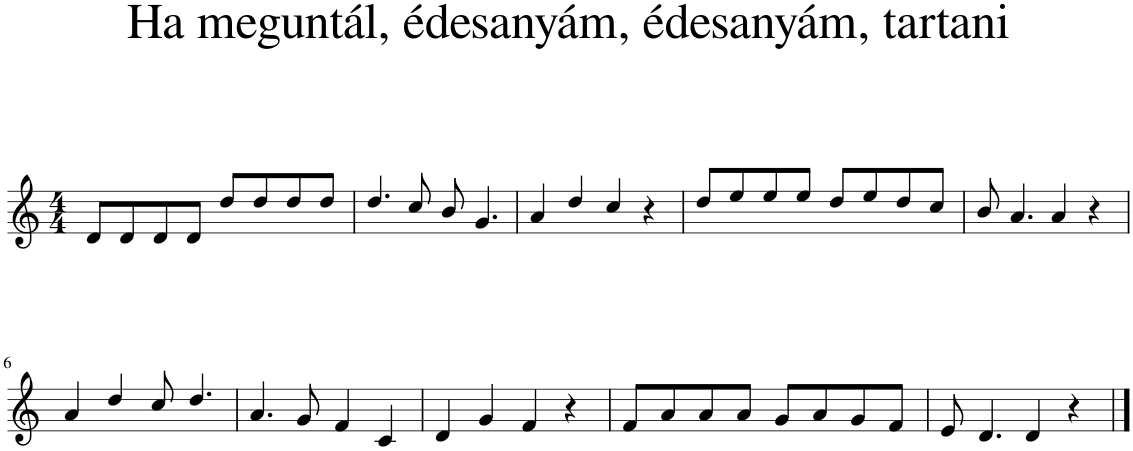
**kern
*part1
*staff1
*I"Piano
*I'Pno
*clefG2
*k[]
*M4/4
=1
8d/L
8d/
8d/
8d/J
8dd/L
8dd/
8dd/
8dd/J
=2
4.dd/
8cc/
8b/
4.g/
=3
4a/
4dd/
4cc/
4r
=4
8dd/L
8ee/
8ee/
8ee/J
8dd/L
8ee/
8dd/
8cc/J
=5
8b/
4.a/
4a/
4r
!!LO:LB:g=z
=6
4a/
4dd/
8cc/
4.dd/
=7
4.a/
8g/
4f/
4c/
=8
4d/
4g/
4f/
4r
=9
8f/L
8a/
8a/
8a/J
8g/L
8a/
8g/
8f/J
=10
8e/
4.d/
4d/
4r
==
*-
